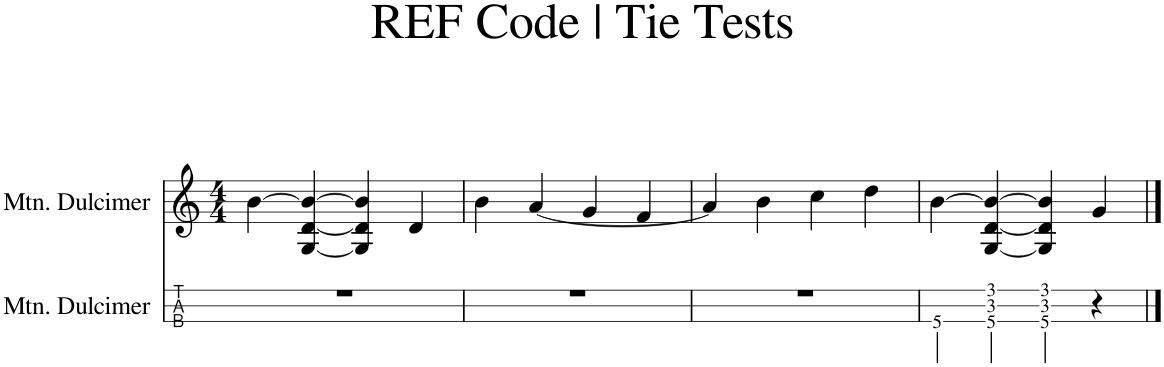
**kern	**kern
*part2	*part1
*staff2	*staff1
*I"Mtn. Dulcimer	*I"Mtn. Dulcimer
*I'Mtn. Dc.	*I'Mtn. Dc.
*stria3	*
*	*clefG2
*k[]	*k[]
*M4/4	*M4/4
=1	=1
1r	[4b\
.	[4G/ [4d/ 4b/_
.	4G/] 4d/] 4b/]
.	4d/
=2	=2
1r	4b\
.	[4a/
.	4g/
.	4f/
=3	=3
1r	4a/]
.	4b\
.	4cc\
.	4dd\
=4	=4
4g\	[4b\
4F\ 4c\ 4g\	[4G/ [4d/ 4b/_
4F\ 4c\ 4g\	4G/] 4d/] 4b/]
4r	4g/
==	==
*-	*-
